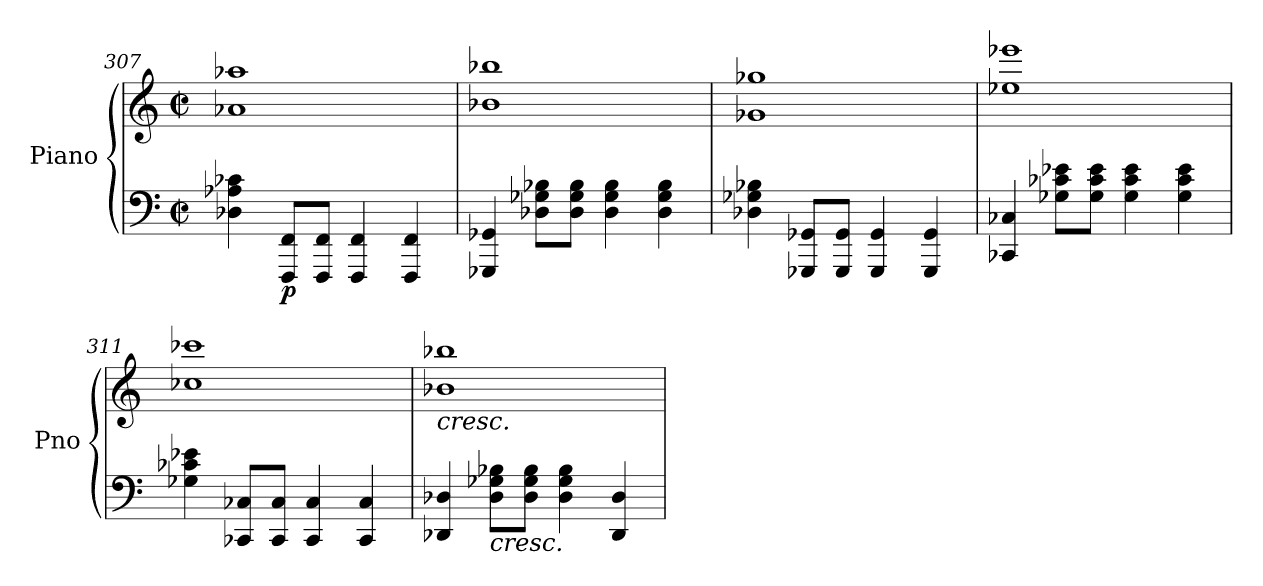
**kern	**kern	**dynam
*part1	*part1	*part1
*staff2	*staff1	*staff1/2
*I"Piano	*	*
*I'Pno	*	*
!!LO:LB:g=z
*clefF4	*clefG2	*
*k[]	*k[]	*
*M4/4	*M4/4	*
*met(c|)	*met(c|)	*
=307	=307	=307
4D-X\ 4A-X\ 4c-X\	1a-X 1aa-X	.
!	!	!LO:DY:b=2
8FFF/ 8FF/L	.	p
8FFF/ 8FF/J	.	.
4FFF/ 4FF/	.	.
4FFF/ 4FF/	.	.
=308	=308	=308
4GGG-X/ 4GG-X/	1b-X 1bb-X	.
8D-X\ 8G-X\ 8B-X\L	.	.
8D-\ 8G-\ 8B-\J	.	.
4D-\ 4G-\ 4B-\	.	.
4D-\ 4G-\ 4B-\	.	.
=309	=309	=309
4D-X\ 4G-X\ 4B-X\	1g-X 1gg-X	.
8GGG-X/ 8GG-X/L	.	.
8GGG-/ 8GG-/J	.	.
4GGG-/ 4GG-/	.	.
4GGG-/ 4GG-/	.	.
=310	=310	=310
4CC-X/ 4C-X/	1ee-X 1eee-X	.
8G-X\ 8c-X\ 8e-X\L	.	.
8G-\ 8c-\ 8e-\J	.	.
4G-\ 4c-\ 4e-\	.	.
4G-\ 4c-\ 4e-\	.	.
=311	=311	=311
4G-X\ 4c-X\ 4e-X\	1cc-X 1ccc-X	.
8CC-X/ 8C-X/L	.	.
8CC-/ 8C-/J	.	.
4CC-/ 4C-/	.	.
4CC-/ 4C-/	.	.
=312	=312	=312
!	!LO:TX:b:i:t=cresc.	!
4DD-X/ 4D-X/	1b-X 1bb-X	.
!LO:TX:b:i:t=cresc.	!	!
8D-\ 8G-X\ 8B-X\L	.	.
8D-\ 8G-\ 8B-\J	.	.
4D-\ 4G-\ 4B-\	.	.
4DD-/ 4D-/	.	.
=	=	=
*-	*-	*-
